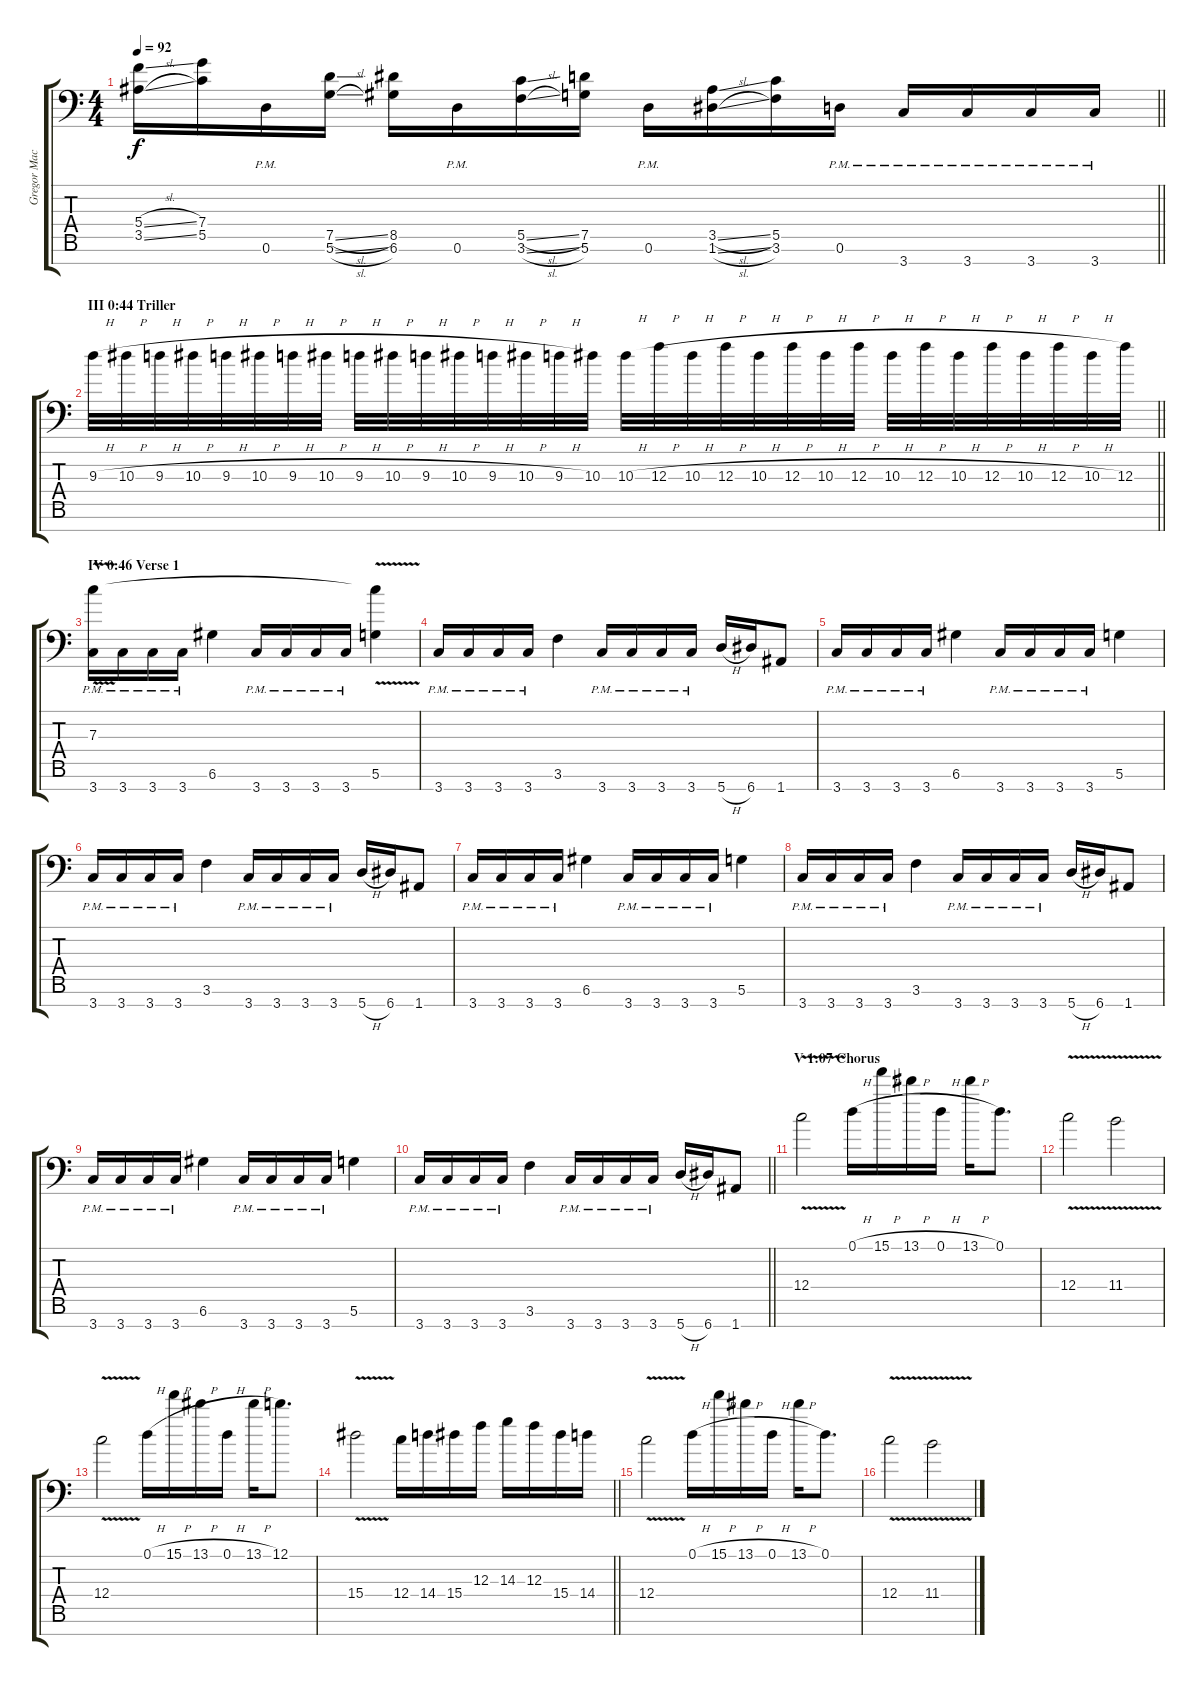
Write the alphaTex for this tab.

\track ("Gregor Mackintosh (lead guitar)" "Gregor Mac") {instrument distortionguitar}
\staff {score tabs}
\tuning (D4 A3 F3 C3 G2 D2 A1) {hide}
\ts (4 4)
\tempo 92
\clef f4
\barLineRight lightlight
\ks c
(5.4{sl} 3.5{sl}).16{dy f} (7.4 5.5).16 0.6{pm}.16 (7.5{sl} 5.6{sl}).16 (8.5 6.6).16 0.6{pm}.16 (5.5{sl} 3.6{sl}).16 (7.5 5.6).16 0.6{pm}.16 (3.5{sl} 1.6{sl}).16 (5.5 3.6).16 0.6{pm}.16 3.7{pm}.16 3.7{pm}.16 3.7{pm}.16 3.7{pm}.16 |
\section ("" "III 0:44 Triller")
\barLineRight lightlight
9.3{h}.32 10.3{h}.32 9.3{h}.32 10.3{h}.32 9.3{h}.32 10.3{h}.32 9.3{h}.32 10.3{h}.32 9.3{h}.32 10.3{h}.32 9.3{h}.32 10.3{h}.32 9.3{h}.32 10.3{h}.32 9.3{h}.32 10.3.32 10.3{h}.32 12.3{h}.32 10.3{h}.32 12.3{h}.32 10.3{h}.32 12.3{h}.32 10.3{h}.32 12.3{h}.32 10.3{h}.32 12.3{h}.32 10.3{h}.32 12.3{h}.32 10.3{h}.32 12.3{h}.32 10.3{h}.32 12.3.32 |
\section ("" "IV 0:46 Verse 1")
(7.3{v} 3.7{pm}).16 3.7{pm}.16 3.7{pm}.16 3.7{pm}.16 6.6.4 3.7{pm}.16 3.7{pm}.16 3.7{pm}.16 3.7{pm}.16 (7.3{t} 5.6).4 |
3.7{pm}.16 3.7{pm}.16 3.7{pm}.16 3.7{pm}.16 3.6.4 3.7{pm}.16 3.7{pm}.16 3.7{pm}.16 3.7{pm}.16 5.7{h}.16 6.7.16 1.7.8 |
3.7{pm}.16 3.7{pm}.16 3.7{pm}.16 3.7{pm}.16 6.6.4 3.7{pm}.16 3.7{pm}.16 3.7{pm}.16 3.7{pm}.16 5.6.4 |
3.7{pm}.16 3.7{pm}.16 3.7{pm}.16 3.7{pm}.16 3.6.4 3.7{pm}.16 3.7{pm}.16 3.7{pm}.16 3.7{pm}.16 5.7{h}.16 6.7.16 1.7.8 |
3.7{pm}.16 3.7{pm}.16 3.7{pm}.16 3.7{pm}.16 6.6.4 3.7{pm}.16 3.7{pm}.16 3.7{pm}.16 3.7{pm}.16 5.6.4 |
3.7{pm}.16 3.7{pm}.16 3.7{pm}.16 3.7{pm}.16 3.6.4 3.7{pm}.16 3.7{pm}.16 3.7{pm}.16 3.7{pm}.16 5.7{h}.16 6.7.16 1.7.8 |
3.7{pm}.16 3.7{pm}.16 3.7{pm}.16 3.7{pm}.16 6.6.4 3.7{pm}.16 3.7{pm}.16 3.7{pm}.16 3.7{pm}.16 5.6.4 |
\barLineRight lightlight
3.7{pm}.16 3.7{pm}.16 3.7{pm}.16 3.7{pm}.16 3.6.4 3.7{pm}.16 3.7{pm}.16 3.7{pm}.16 3.7{pm}.16 5.7{h}.16 6.7.16 1.7.8 |
\section ("" "V 1:07 Chorus")
12.4{v}.2 0.1{h}.16 15.1{h}.16 13.1{h}.16 0.1{h}.16 13.1{h}.16 0.1.8{d} |
12.4{v}.2 11.4{v}.2 |
12.4{v}.2 0.1{h}.16 15.1{h}.16 13.1{h}.16 0.1{h}.16 13.1{h}.16 12.1.8{d} |
\barLineRight lightlight
15.4{v}.2 12.4.16 14.4.16 15.4.16 12.3.16 14.3.16 12.3.16 15.4.16 14.4.16 |
12.4{v}.2 0.1{h}.16 15.1{h}.16 13.1{h}.16 0.1{h}.16 13.1{h}.16 0.1.8{d} |
12.4{v}.2 11.4{v}.2
